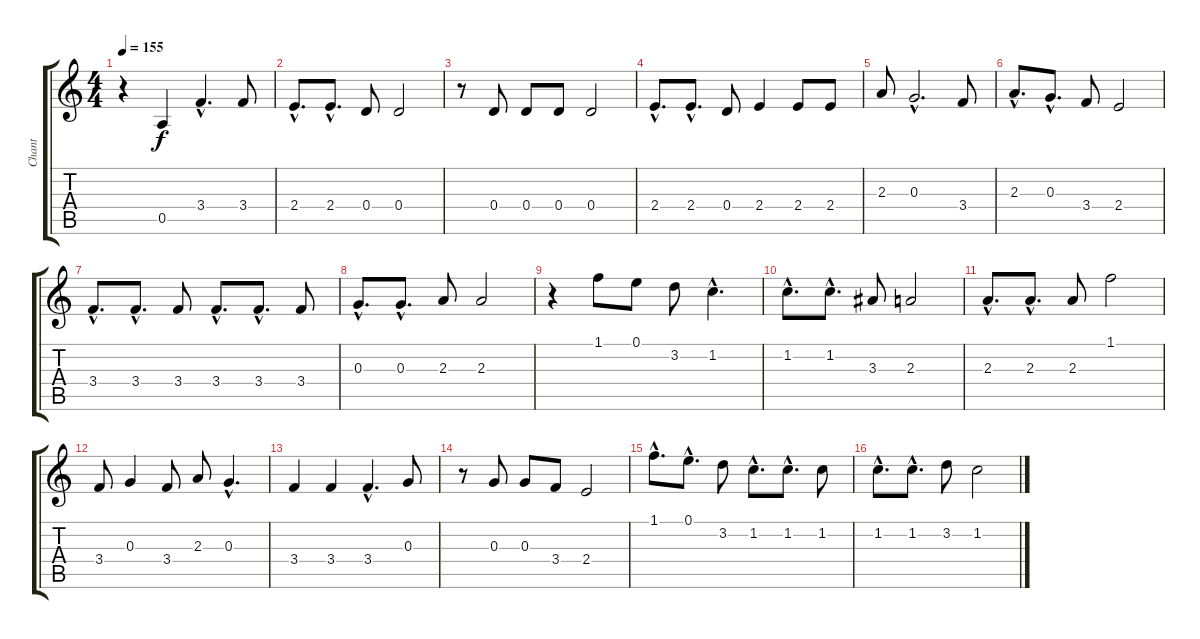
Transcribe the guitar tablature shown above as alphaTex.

\track ("Chant" "Chant") {instrument acousticguitarnylon}
\staff {score tabs}
\tuning (E4 B3 G3 D3 A2 E2) {hide}
\ts (4 4)
\tempo 155
\clef g2
\ks c
r.4{dy f} 0.5.4 3.4{hac}.4{d} 3.4.8 |
2.4{hac}.8{d} 2.4{hac}.8{d} 0.4.8 0.4.2 |
r.8 0.4.8 0.4.8 0.4.8 0.4.2 |
2.4{hac}.8{d} 2.4{hac}.8{d} 0.4.8 2.4.4 2.4.8 2.4.8 |
2.3.8 0.3{hac}.2{d} 3.4.8 |
2.3{hac}.8{d} 0.3{hac}.8{d} 3.4.8 2.4.2 |
3.4{hac}.8{d} 3.4{hac}.8{d} 3.4.8 3.4{hac}.8{d} 3.4{hac}.8{d} 3.4.8 |
0.3{hac}.8{d} 0.3{hac}.8{d} 2.3.8 2.3.2 |
r.4 1.1.8 0.1.8 3.2.8 1.2{hac}.4{d} |
1.2{hac}.8{d} 1.2{hac}.8{d} 3.3.8 2.3.2 |
2.3{hac}.8{d} 2.3{hac}.8{d} 2.3.8 1.1.2 |
3.4.8 0.3.4 3.4.8 2.3.8 0.3{hac}.4{d} |
3.4.4 3.4.4 3.4{hac}.4{d} 0.3.8 |
r.8 0.3.8 0.3.8 3.4.8 2.4.2 |
1.1{hac}.8{d} 0.1{hac}.8{d} 3.2.8 1.2{hac}.8{d} 1.2{hac}.8{d} 1.2.8 |
1.2{hac}.8{d} 1.2{hac}.8{d} 3.2.8 1.2.2
